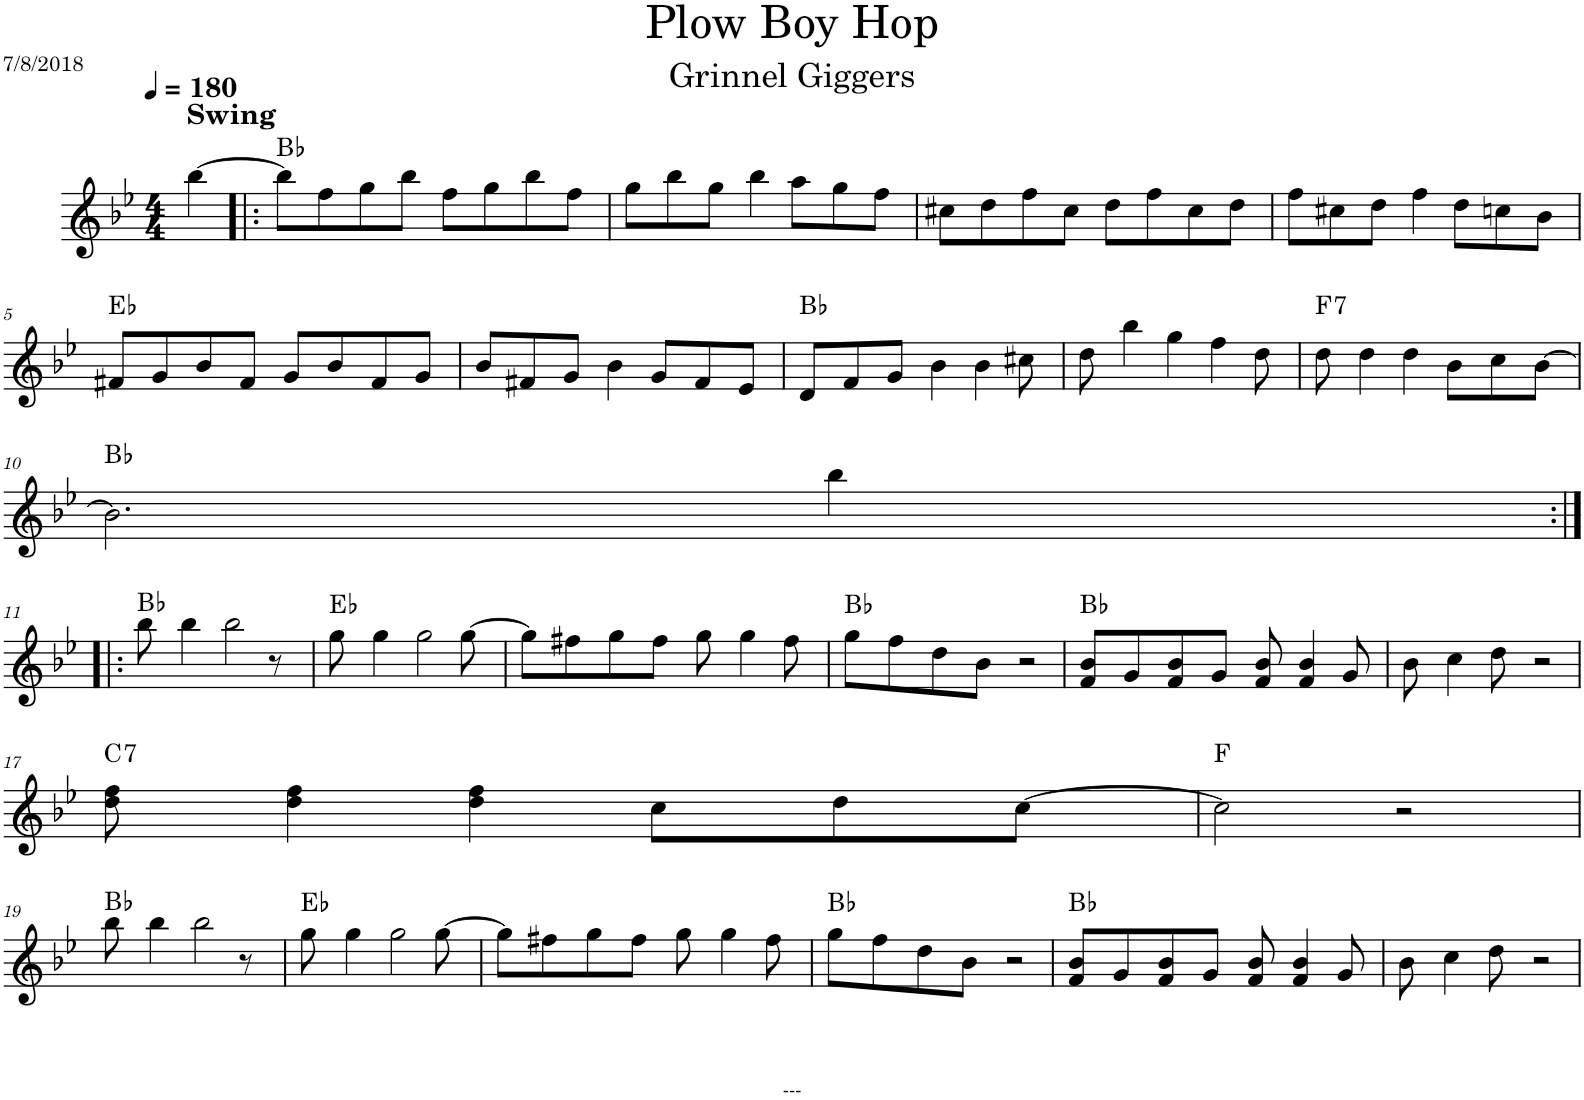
**kern	**harte
*part1	*part1
*staff1	*
*I"Mandolin	*
*clefG2	*
*k[b-e-]	*
*M4/4	*
*MM180	*
=	=
!LO:TX:a:B:t=Swing	!
[4bb-\	.
=1!|:	=1!|:
8bb-\L]	Bb:maj
8ff\	.
8gg\	.
8bb-\J	.
8ff\L	.
8gg\	.
8bb-\	.
8ff\J	.
=2	=2
8gg\L	.
8bb-\	.
8gg\J	.
4bb-\	.
8aa\L	.
8gg\	.
8ff\J	.
=3	=3
8cc#X\L	.
8dd\	.
8ff\	.
8cc#\J	.
8dd\L	.
8ff\	.
8cc#\	.
8dd\J	.
=4	=4
8ff\L	.
8cc#X\	.
8dd\J	.
4ff\	.
8dd\L	.
8ccn\	.
8b-\J	.
!!LO:LB:g=z
=5	=5
8f#X/L	Eb:maj
8g/	.
8b-/	.
8f#/J	.
8g/L	.
8b-/	.
8f#/	.
8g/J	.
=6	=6
8b-/L	.
8f#X/	.
8g/J	.
4b-\	.
8g/L	.
8f#/	.
8e-/J	.
=7	=7
8d/L	Bb:maj
8f/	.
8g/J	.
4b-\	.
4b-\	.
8cc#X\	.
=8	=8
8dd\	.
4bb-\	.
4gg\	.
4ff\	.
8dd\	.
=9	=9
!	!LO:H:kt=7
8dd\	F:7
4dd\	.
4dd\	.
8b-\L	.
8cc\	.
[8b-\J	.
!!LO:LB:g=z
=10	=10
2.b-\]	Bb:maj
4bb-\	.
!!LO:LB:g=z
=11:|!|:	=11:|!|:
8bb-\	Bb:maj
4bb-\	.
2bb-\	.
8r	.
=12	=12
8gg\	Eb:maj
4gg\	.
2gg\	.
[8gg\	.
=13	=13
8gg\L]	.
8ff#X\	.
8gg\	.
8ff#\J	.
8gg\	.
4gg\	.
8ff#\	.
=14	=14
8gg\L	Bb:maj
8ff\	.
8dd\	.
8b-\J	.
2r	.
=15	=15
8f/ 8b-/L	Bb:maj
8g/	.
8f/ 8b-/	.
8g/J	.
8f/ 8b-/	.
4f/ 4b-/	.
8g/	.
=16	=16
8b-\	.
4cc\	.
8dd\	.
2r	.
!!LO:LB:g=z
=17	=17
!	!LO:H:kt=7
8dd\ 8ff\	C:7
4dd\ 4ff\	.
4dd\ 4ff\	.
8cc\L	.
8dd\	.
[8cc\J	.
=18	=18
2cc\]	F:maj
2r	.
!!LO:LB:g=z
=19	=19
8bb-\	Bb:maj
4bb-\	.
2bb-\	.
8r	.
=20	=20
8gg\	Eb:maj
4gg\	.
2gg\	.
[8gg\	.
=21	=21
8gg\L]	.
8ff#X\	.
8gg\	.
8ff#\J	.
8gg\	.
4gg\	.
8ff#\	.
=22	=22
8gg\L	Bb:maj
8ff\	.
8dd\	.
8b-\J	.
2r	.
=23	=23
8f/ 8b-/L	Bb:maj
8g/	.
8f/ 8b-/	.
8g/J	.
8f/ 8b-/	.
4f/ 4b-/	.
8g/	.
=24	=24
8b-\	.
4cc\	.
8dd\	.
2r	.
=	=
*-	*-
